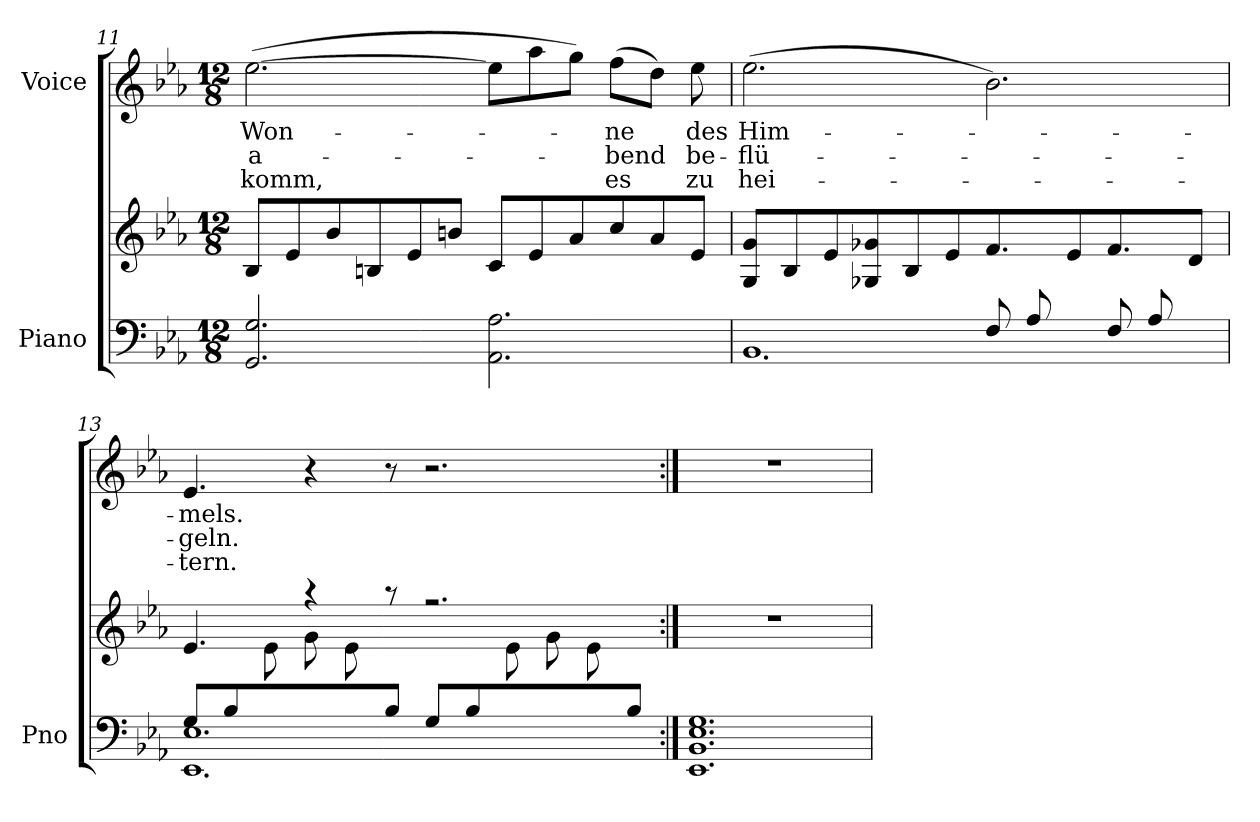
**kern	**kern	**kern	**text	**text	**text
*part2	*part2	*part1	*part1	*part1	*part1
*staff3	*staff2	*staff1	*staff1	*staff1	*staff1
*I"Piano	*	*I"Voice	*	*	*
*I'Pno	*	*	*	*	*
*clefF4	*clefG2	*clefG2	*	*	*
*k[b-e-a-]	*k[b-e-a-]	*k[b-e-a-]	*	*	*
*M12/8	*M12/8	*M12/8	*	*	*
=11	=11	=11	=11	=11	=11
!	!	!	!LO:LY:b	!LO:LY:b	!LO:LY:b
2.GG/ 2.G/	8B-/L	([2.ee-\	Won-	-a-	komm,
.	8e-/	.	.	.	.
.	8b-/	.	.	.	.
.	8Bn/	.	.	.	.
.	8e-/	.	.	.	.
.	8bn/J	.	.	.	.
2.AA-\ 2.A-\	8c/L	8ee-\L]	.	.	.
.	8e-/	8aa-\	.	.	.
.	8a-/	8gg\J)	.	.	.
!	!	!	!LO:LY:b	!LO:LY:b	!LO:LY:b
.	8cc/	(8ff\L	-ne	-bend	es
.	8a-/	8dd\J)	.	.	.
!	!	!	!LO:LY:b	!LO:LY:b	!LO:LY:b
.	8e-/J	8ee-\	des	be-	zu
=12	=12	=12	=12	=12	=12
*^	*^	*	*	*	*
!	!	!	!	!	!LO:LY:b	!LO:LY:b	!LO:LY:b
2.ryy	1.BB-	8G/ 8g/L	2.raayy	(2.ee-\	Him-	-flü-	hei-
.	.	8B-/	.	.	.	.	.
.	.	8e-/	.	.	.	.	.
.	.	8G-X/ 8g-X/	.	.	.	.	.
.	.	8B-/	.	.	.	.	.
.	.	8e-/J	.	.	.	.	.
8F/L	.	4ryy	4.f/	2.b-\)	.	.	.
8A-/	.	.	.	.	.	.	.
8ryy	.	8e-\	.	.	.	.	.
8F/	.	4ryy	4.f/	.	.	.	.
8A-/	.	.	.	.	.	.	.
8ryy	.	8d\J	.	.	.	.	.
=13	=13	=13	=13	=13	=13	=13	=13
!	!	!	!	!	!LO:LY:b	!LO:LY:b	!LO:LY:b
8G/L	1.EE- 1.E-	4ryy	4.e-/	4.e-/	-mels.	-geln.	-tern.
8B-/	.	.	.	.	.	.	.
4.ryy	.	8e-\	.	.	.	.	.
.	.	8g\	4raa	4r	.	.	.
.	.	8e-\	.	.	.	.	.
8B-/J	.	4.ryy	8raa	8r	.	.	.
8G/L	.	.	2.rff	2.r	.	.	.
8B-/	.	.	.	.	.	.	.
4.ryy	.	8e-\	.	.	.	.	.
.	.	8g\	.	.	.	.	.
.	.	8e-\	.	.	.	.	.
8B-/J	.	8ryy	.	.	.	.	.
*v	*v	*	*	*	*	*	*
*	*v	*v	*	*	*	*
=14:|!	=14:|!	=14:|!	=14:|!	=14:|!	=14:|!
1.EE- 1.BB- 1.E- 1.G	1.r	1.r	.	.	.
=	=	=	=	=	=
*-	*-	*-	*-	*-	*-
